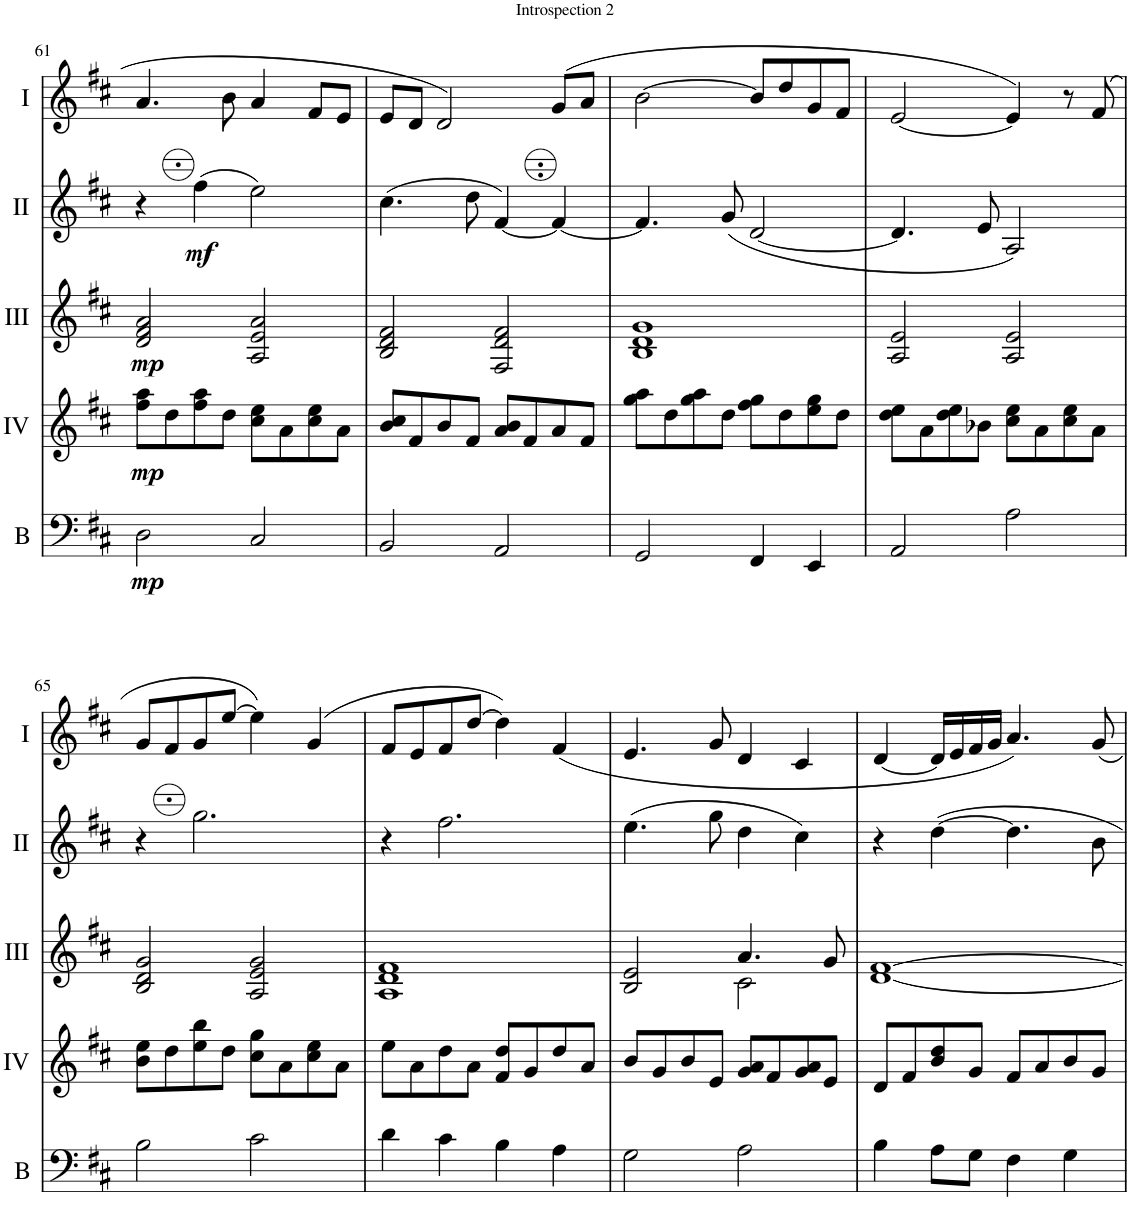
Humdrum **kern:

**kern	**dynam	**kern	**dynam	**kern	**dynam	**kern	**dynam	**kern
*part5	*part5	*part4	*part4	*part3	*part3	*part2	*part2	*part1
*staff5	*staff5	*staff4	*staff4	*staff3	*staff3	*staff2	*staff2	*staff1
*I"Bass	*	*I"Acc. 4	*	*I"Acc. 3	*	*I"Acc. 2	*	*I"Acc. 1
*I'B	*	*	*	*	*	*	*	*
!!LO:PB:g=z
*clefF4	*	*clefG2	*	*clefG2	*	*clefG2	*	*clefG2
*Trd7c12	*	*Trd7c12	*	*	*	*	*	*
*k[f#c#]	*	*k[f#c#]	*	*k[f#c#]	*	*k[f#c#]	*	*k[f#c#]
*M4/4	*	*M4/4	*	*M4/4	*	*M4/4	*	*M4/4
*met(c)	*	*met(c)	*	*met(c)	*	*met(c)	*	*met(c)
=61	=61	=61	=61	=61	=61	=61	=61	=61
!	!LO:DY:b	!	!LO:DY:b	!	!LO:DY:b	!	!	!
2D\	mp	8ff#\ 8aa\L	mp	2d/ 2f#/ 2a/	mp	4r	.	4.a/
.	.	8dd\	.	.	.	.	.	.
!	!	!	!	!	!	!	!LO:DY:b	!
.	.	8ff#\ 8aa\	.	.	.	(4ff#\	mf	.
.	.	8dd\J	.	.	.	.	.	8b\
2C#/	.	8cc#\ 8ee\L	.	2A/ 2e/ 2a/	.	2ee\)	.	4a/
.	.	8a\	.	.	.	.	.	.
.	.	8cc#\ 8ee\	.	.	.	.	.	8f#/L
.	.	8a\J	.	.	.	.	.	8e/J
=62	=62	=62	=62	=62	=62	=62	=62	=62
2BB/	.	8b/ 8cc#/L	.	2B/ 2d/ 2f#/	.	(4.cc#\	.	8e/L
.	.	8f#/	.	.	.	.	.	8d/J
.	.	8b/	.	.	.	.	.	2d/
.	.	8f#/J	.	.	.	8dd\	.	.
2AA/	.	8a/ 8b/L	.	2F#/ 2d/ 2f#/	.	[4f#/)	.	.
.	.	8f#/	.	.	.	.	.	.
.	.	8a/	.	.	.	4f#/_	.	(8g/L
.	.	8f#/J	.	.	.	.	.	8a/J
=63	=63	=63	=63	=63	=63	=63	=63	=63
2GG/	.	8gg\ 8aa\L	.	1B 1d 1g	.	4.f#/]	.	[2b\
.	.	8dd\	.	.	.	.	.	.
.	.	8gg\ 8aa\	.	.	.	.	.	.
.	.	8dd\J	.	.	.	(8g/	.	.
4FF#/	.	8ff#\ 8gg\L	.	.	.	[2d/	.	8b/L]
.	.	8dd\	.	.	.	.	.	8dd/
4EE/	.	8ee\ 8gg\	.	.	.	.	.	8g/
.	.	8dd\J	.	.	.	.	.	8f#/J
=64	=64	=64	=64	=64	=64	=64	=64	=64
2AA/	.	8dd\ 8ee\L	.	2A/ 2e/	.	4.d/]	.	[2e/
.	.	8a\	.	.	.	.	.	.
.	.	8dd\ 8ee\	.	.	.	.	.	.
.	.	8b-X\J	.	.	.	8e/	.	.
2A\	.	8cc#\ 8ee\L	.	2A/ 2e/	.	2A/)	.	4e/])
.	.	8a\	.	.	.	.	.	.
.	.	8cc#\ 8ee\	.	.	.	.	.	8r
.	.	8a\J	.	.	.	.	.	(8f#/
!!LO:LB:g=z
=65	=65	=65	=65	=65	=65	=65	=65	=65
2B\	.	8b\ 8ee\L	.	2B/ 2d/ 2g/	.	4r	.	8g/L
.	.	8dd\	.	.	.	.	.	8f#/
.	.	8ee\ 8bb\	.	.	.	2.gg\	.	8g/
.	.	8dd\J	.	.	.	.	.	[8ee/J
2c#\	.	8cc#\ 8gg\L	.	2A/ 2e/ 2g/	.	.	.	4ee\])
.	.	8a\	.	.	.	.	.	.
.	.	8cc#\ 8ee\	.	.	.	.	.	(4g/
.	.	8a\J	.	.	.	.	.	.
=66	=66	=66	=66	=66	=66	=66	=66	=66
4d\	.	8ee\L	.	1A 1d 1f#	.	4r	.	8f#/L
.	.	8a\	.	.	.	.	.	8e/
4c#\	.	8dd\	.	.	.	2.ff#\	.	8f#/
.	.	8a\J	.	.	.	.	.	[8dd/J
4B\	.	8f#/ 8dd/L	.	.	.	.	.	4dd\])
.	.	8g/	.	.	.	.	.	.
4A\	.	8dd/	.	.	.	.	.	(4f#/
.	.	8a/J	.	.	.	.	.	.
=67	=67	=67	=67	=67	=67	=67	=67	=67
*	*	*	*	*^	*	*	*	*
2G\	.	8b/L	.	2B/ 2e/	2ryy	.	(4.ee\	.	4.e/
.	.	8g/	.	.	.	.	.	.	.
.	.	8b/	.	.	.	.	.	.	.
.	.	8e/J	.	.	.	.	8gg\	.	8g/
2A\	.	8g/ 8a/L	.	4.a/	2c#\	.	4dd\	.	4d/
.	.	8f#/	.	.	.	.	.	.	.
.	.	8g/ 8a/	.	.	.	.	4cc#\)	.	4c#/
.	.	8e/J	.	8g/	.	.	.	.	.
*	*	*	*	*v	*v	*	*	*	*
=68	=68	=68	=68	=68	=68	=68	=68	=68
4B\	.	8d/L	.	[1d [1f#	.	4r	.	[4d/
.	.	8f#/	.	.	.	.	.	.
8A\L	.	8b/ 8dd/	.	.	.	[4dd\	.	16d/LL]
.	.	.	.	.	.	.	.	16e/
8G\J	.	8g/J	.	.	.	.	.	16f#/
.	.	.	.	.	.	.	.	16g/JJ
4F#\	.	8f#/L	.	.	.	4.dd\]	.	4.a/)
.	.	8a/	.	.	.	.	.	.
4G\	.	8b/	.	.	.	.	.	.
.	.	8g/J	.	.	.	8b\	.	8g/
=	=	=	=	=	=	=	=	=
*-	*-	*-	*-	*-	*-	*-	*-	*-
